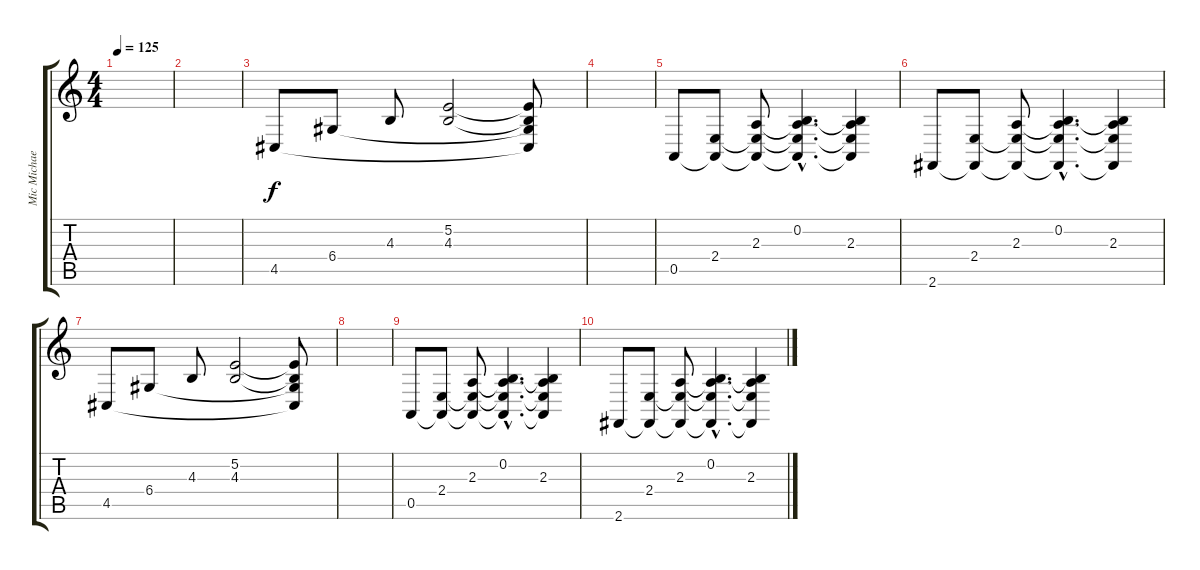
\track ("Mic Michaeli" "Mic Michae") {instrument fx5brightness}
\staff {score tabs}
\tuning (E4 B3 G3 D3 A2 E2) {hide}
\ts (4 4)
\tempo 125
\clef g2
\ks c
|
|
4.5.8 6.4.8 4.3.8 (5.2 4.3).2 (5.2{t} 4.3{t} 6.4{t} 4.5{t}).8 |
|
0.5.8{volume 7} (2.4 0.5{t}).8 (2.3 2.4{t} 0.5{t}).8 (0.2{hac} 2.3{hac t} 2.4{hac t} 0.5{hac t}).4{d} (0.2{t} 2.3 2.4{t} 0.5{t}).4 |
2.6.8 (2.4 2.6{t}).8 (2.3 2.4{t} 2.6{t}).8 (0.2{hac} 2.3{hac t} 2.4{hac t} 2.6{hac t}).4{d} (0.2{t} 2.3 2.4{t} 2.6{t}).4 |
4.5.8{volume 13} 6.4.8 4.3.8 (5.2 4.3).2 (5.2{t} 4.3{t} 6.4{t} 4.5{t}).8 |
|
0.5.8{volume 7} (2.4 0.5{t}).8 (2.3 2.4{t} 0.5{t}).8 (0.2{hac} 2.3{hac t} 2.4{hac t} 0.5{hac t}).4{d} (0.2{t} 2.3 2.4{t} 0.5{t}).4 |
2.6.8 (2.4 2.6{t}).8 (2.3 2.4{t} 2.6{t}).8 (0.2{hac} 2.3{hac t} 2.4{hac t} 2.6{hac t}).4{d} (0.2{t} 2.3 2.4{t} 2.6{t}).4
